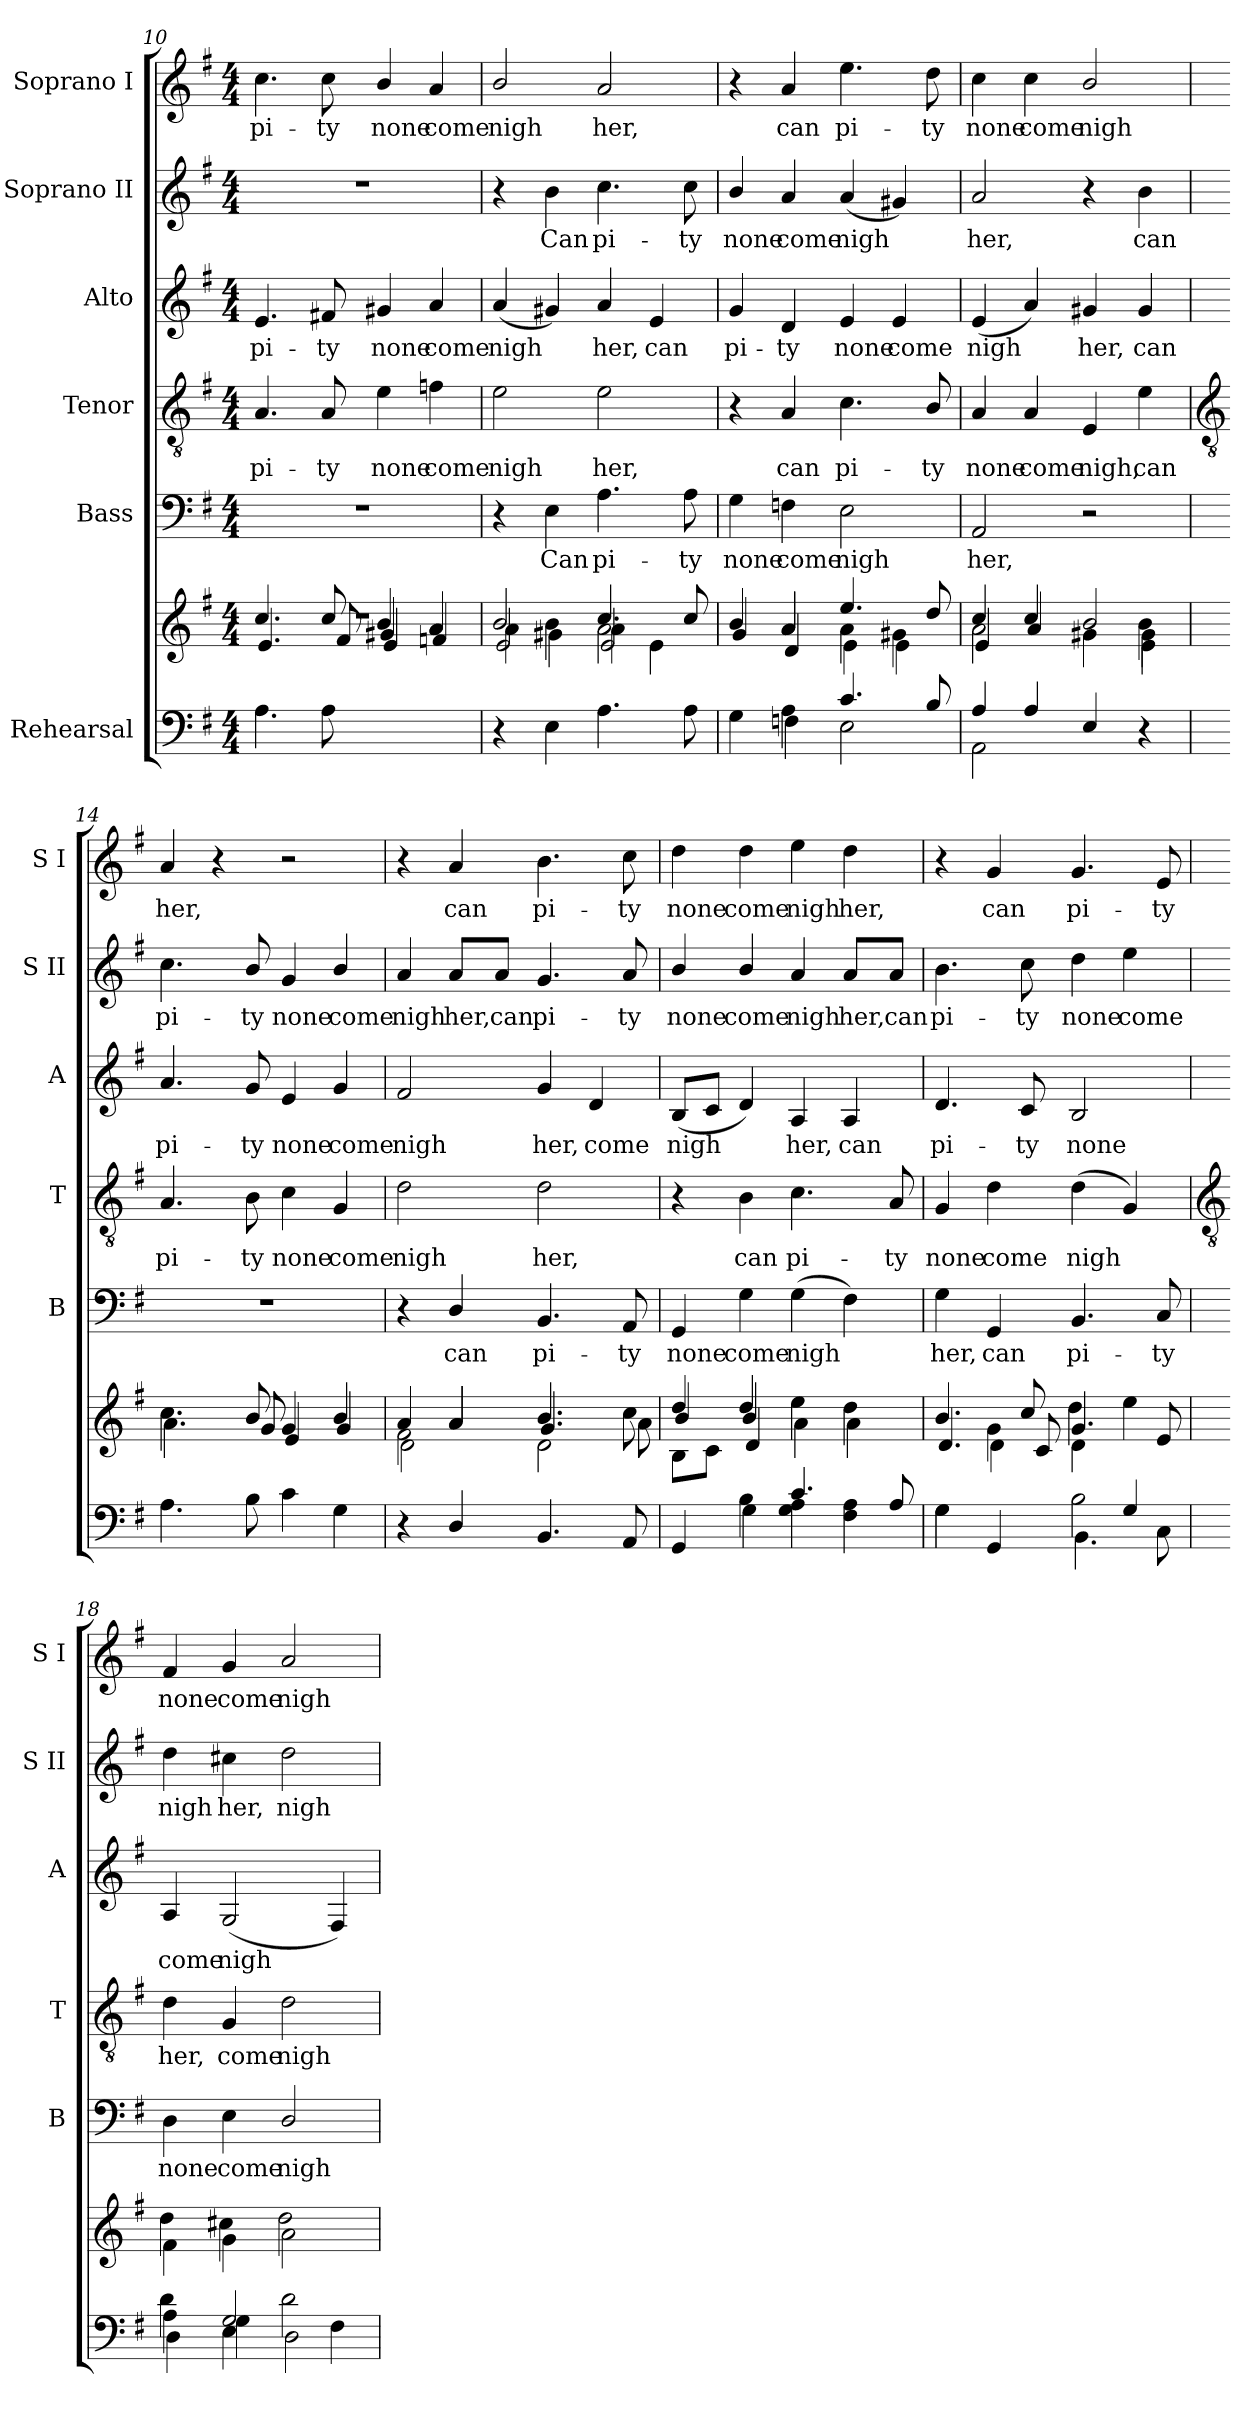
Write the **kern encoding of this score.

**kern	**kern	**kern	**text	**kern	**text	**kern	**text	**kern	**text	**kern	**text
*part6	*part6	*part5	*part5	*part4	*part4	*part3	*part3	*part2	*part2	*part1	*part1
*staff7	*staff6	*staff5	*staff5	*staff4	*staff4	*staff3	*staff3	*staff2	*staff2	*staff1	*staff1
*I"Rehearsal	*	*I"Bass	*	*I"Tenor	*	*I"Alto	*	*I"Soprano II	*	*I"Soprano I	*
*	*	*I'B	*	*I'T	*	*I'A	*	*I'S II	*	*I'S I	*
*clefF4	*clefG2	*clefF4	*	*clefGv2	*	*clefG2	*	*clefG2	*	*clefG2	*
*k[f#]	*k[f#]	*k[f#]	*	*k[f#]	*	*k[f#]	*	*k[f#]	*	*k[f#]	*
*G:	*G:	*G:	*	*G:	*	*G:	*	*G:	*	*G:	*
*M4/4	*M4/4	*M4/4	*	*M4/4	*	*M4/4	*	*M4/4	*	*M4/4	*
=10	=10	=10	=10	=10	=10	=10	=10	=10	=10	=10	=10
*^	*^	*	*	*	*	*	*	*	*	*	*
*	*	*	*^	*	*	*	*	*	*	*	*	*	*
*	*	*	*	*^	*	*	*	*	*	*	*	*	*	*
!	!	!	!	!	!	!	!	!	!LO:LY:b	!	!LO:LY:b	!	!	!	!LO:LY:b
4.A\	1ryy	4.cc/	1r	4.e/	2ryy	1r	.	4.A	pi-	4.e	pi-	1r	.	4.cc	pi-
!	!	!	!	!	!	!	!	!	!LO:LY:b	!	!LO:LY:b	!	!	!	!LO:LY:b
8A\	.	8cc/	.	8f#/	.	.	.	8A	-ty	8f#X	-ty	.	.	8cc	-ty
!	!	!	!	!	!	!	!	!	!LO:LY:b	!	!LO:LY:b	!	!	!	!LO:LY:b
2ryy	.	4b/	.	4g#X/	4e/	.	.	4e	none	4g#X	none	.	.	4b/	none
!	!	!	!	!	!	!	!	!	!LO:LY:b	!	!LO:LY:b	!	!	!	!LO:LY:b
.	.	4a/	.	4a/	4fn/	.	.	4fn	come	4a	come	.	.	4a	come
*v	*v	*	*	*	*	*	*	*	*	*	*	*	*	*	*
=11	=11	=11	=11	=11	=11	=11	=11	=11	=11	=11	=11	=11	=11	=11
!	!	!	!	!	!	!	!	!LO:LY:b	!	!LO:LY:b	!	!	!	!LO:LY:b
4r	2b/	4ryy	4a\	2e/	4r	.	2e	nigh	(<4a	nigh	4r	.	2b/	nigh
!	!	!	!	!	!	!LO:LY:b	!	!	!	!	!	!LO:LY:b	!	!
4E\	.	4b\	4g#X\	.	4E	Can	.	.	4g#X)	.	4b	Can	.	.
!	!	!	!	!	!	!LO:LY:b	!	!LO:LY:b	!	!LO:LY:b	!	!LO:LY:b	!	!LO:LY:b
4.A\	2a\	4.cc/	4a\	2e/	4.A	pi-	2e	her,	4a	her,	4.cc	pi-	2a	her,
!	!	!	!	!	!	!	!	!	!	!LO:LY:b	!	!	!	!
.	.	.	4e\	.	.	.	.	.	4e	can	.	.	.	.
!	!	!	!	!	!	!LO:LY:b	!	!	!	!	!	!LO:LY:b	!	!
8A\	.	8cc/	.	.	8A	-ty	.	.	.	.	8cc	-ty	.	.
*	*	*	*v	*v	*	*	*	*	*	*	*	*	*	*
=12	=12	=12	=12	=12	=12	=12	=12	=12	=12	=12	=12	=12	=12
*^	*	*	*	*	*	*	*	*	*	*	*	*	*
!	!	!	!	!	!	!LO:LY:b	!	!	!	!LO:LY:b	!	!LO:LY:b	!	!
4ryy	4G\	4ryy	4b/	4g/	4G	none	4r	.	4g	pi-	4b/	none	4r	.
!	!	!	!	!	!	!LO:LY:b	!	!LO:LY:b	!	!LO:LY:b	!	!LO:LY:b	!	!LO:LY:b
4A\	4Fn\	4a/	4a/	4d/	4Fn	come	4A	can	4d	-ty	4a	come	4a	can
!	!	!	!	!	!	!LO:LY:b	!	!LO:LY:b	!	!LO:LY:b	!	!LO:LY:b	!	!LO:LY:b
4.c/	2E\	4.ee/	4a\	4e\	2E	nigh	4.c	pi-	4e	none	(<4a	nigh	4.ee	pi-
!	!	!	!	!	!	!	!	!	!	!LO:LY:b	!	!	!	!
.	.	.	4g#X\	4e\	.	.	.	.	4e	come	4g#X)	.	.	.
!	!	!	!	!	!	!	!	!LO:LY:b	!	!	!	!	!	!LO:LY:b
8B/	.	8dd/	.	.	.	.	8B/	-ty	.	.	.	.	8dd	-ty
=13	=13	=13	=13	=13	=13	=13	=13	=13	=13	=13	=13	=13	=13	=13
*	*	*	*	*^	*	*	*	*	*	*	*	*	*	*
!	!	!	!	!	!	!	!LO:LY:b	!	!LO:LY:b	!	!LO:LY:b	!	!LO:LY:b	!	!LO:LY:b
4A/	2AA\	4cc/	2a\	4e/	2.ryy	2AA	her,	4A	none	(<4e	nigh	2a	her,	4cc	none
!	!	!	!	!	!	!	!	!	!LO:LY:b	!	!	!	!	!	!LO:LY:b
4A/	.	4cc/	.	4a/	.	.	.	4A	come	4a)	.	.	.	4cc	come
!	!	!	!	!	!	!	!	!	!LO:LY:b	!	!LO:LY:b	!	!	!	!LO:LY:b
4E/	4ryy	2b/	4ryy	4g#X\	.	2r	.	4E	nigh,	4g#X	her,	4r	.	2b/	nigh
!	!	!	!	!	!	!	!	!	!LO:LY:b	!	!LO:LY:b	!	!LO:LY:b	!	!
4ryy	4r	.	4b\	4g#\	4e\	.	.	4e	can	4g#	can	4b	can	.	.
*	*	*v	*v	*v	*v	*	*	*	*	*	*	*	*	*	*
!!LO:LB:g=z
=14	=14	=14	=14	=14	=14	=14	=14	=14	=14	=14	=14	=14
*	*	*	*	*	*clefGv2	*	*	*	*	*	*	*
*	*	*^	*	*	*	*	*	*	*	*	*	*
*	*	*	*^	*	*	*	*	*	*	*	*	*	*
*	*	*	*	*^	*	*	*	*	*	*	*	*	*	*
!	!	!	!	!	!	!	!	!	!LO:LY:b	!	!LO:LY:b	!	!LO:LY:b	!	!LO:LY:b
*	*	*	*	*v	*v	*	*	*	*	*	*	*	*	*	*
4.A\	1ryy	1ryy	4.cc\	4.a\	1r	.	4.A	pi-	4.a	pi-	4.cc	pi-	4a	her,
.	.	.	.	.	.	.	.	.	.	.	.	.	4r	.
!	!	!	!	!	!	!	!	!LO:LY:b	!	!LO:LY:b	!	!LO:LY:b	!	!
8B\	.	.	8b/	8g/	.	.	8B	-ty	8g	-ty	8b/	-ty	.	.
!	!	!	!	!	!	!	!	!LO:LY:b	!	!LO:LY:b	!	!LO:LY:b	!	!
4c\	.	.	4g/	4e/	.	.	4c	none	4e	none	4g	none	2r	.
!	!	!	!	!	!	!	!	!LO:LY:b	!	!LO:LY:b	!	!LO:LY:b	!	!
4G\	.	.	4b/	4g/	.	.	4G	come	4g	come	4b/	come	.	.
*v	*v	*	*	*	*	*	*	*	*	*	*	*	*	*
=15	=15	=15	=15	=15	=15	=15	=15	=15	=15	=15	=15	=15	=15
*	*	*	*^	*	*	*	*	*	*	*	*	*	*
!	!	!	!	!	!	!	!	!LO:LY:b	!	!LO:LY:b	!	!LO:LY:b	!	!
4r	4ryy	4a/	2f#\	2d\	4r	.	2d	nigh	2f#	nigh	4a	nigh	4r	.
!	!	!	!	!	!	!LO:LY:b	!	!	!	!	!	!LO:LY:b	!	!LO:LY:b
4D/	4a/	4a/	.	.	4D/	can	.	.	.	.	8a/L	her,	4a	can
!	!	!	!	!	!	!	!	!	!	!	!	!LO:LY:b	!	!
.	.	.	.	.	.	.	.	.	.	.	8a/J	can	.	.
!	!	!	!	!	!	!LO:LY:b	!	!LO:LY:b	!	!LO:LY:b	!	!LO:LY:b	!	!LO:LY:b
4.BB/	4.b/	4.g/	2ryy	2d\	4.BB	pi-	2d	her,	4g	her,	4.g	pi-	4.b	pi-
!	!	!	!	!	!	!	!	!	!	!LO:LY:b	!	!	!	!
.	.	.	.	.	.	.	.	.	4d	come	.	.	.	.
!	!	!	!	!	!	!LO:LY:b	!	!	!	!	!	!LO:LY:b	!	!LO:LY:b
8AA/	8cc\	8a\	.	.	8AA	-ty	.	.	.	.	8a	-ty	8cc	-ty
*	*	*	*v	*v	*	*	*	*	*	*	*	*	*	*
=16	=16	=16	=16	=16	=16	=16	=16	=16	=16	=16	=16	=16	=16
*^	*	*	*	*	*	*	*	*	*	*	*	*	*
!	!	!	!	!	!	!LO:LY:b	!	!	!	!LO:LY:b	!	!LO:LY:b	!	!LO:LY:b
4ryy	4GG/	4dd/	4b/	8B\L	4GG	none	4r	.	(<8BL	nigh	4b/	none	4dd	none
.	.	.	.	8c\J	.	.	.	.	8cJ	.	.	.	.	.
!	!	!	!	!	!	!LO:LY:b	!	!LO:LY:b	!	!	!	!LO:LY:b	!	!LO:LY:b
4B\	4G\	4dd/	4b/	4d/	4G	come	4B	can	4d)	.	4b/	come	4dd	come
!	!	!	!	!	!	!LO:LY:b	!	!LO:LY:b	!	!LO:LY:b	!	!LO:LY:b	!	!LO:LY:b
4.c/	4G\ 4A\	4ee\	4a\	2ryy	(>4G	nigh	4.c	pi-	4A	her,	4a	nigh	4ee	nigh
!	!	!	!	!	!	!	!	!	!	!LO:LY:b	!	!LO:LY:b	!	!LO:LY:b
.	4F#\ 4A\	4dd\	4a\	.	4F#)	.	.	.	4A	can	8a/L	her,	4dd	her,
!	!	!	!	!	!	!	!	!LO:LY:b	!	!	!	!LO:LY:b	!	!
8A/	.	.	.	.	.	.	8A	-ty	.	.	8a/J	can	.	.
=17	=17	=17	=17	=17	=17	=17	=17	=17	=17	=17	=17	=17	=17	=17
*	*^	*	*	*^	*	*	*	*	*	*	*	*	*	*
!	!	!	!	!	!	!	!	!LO:LY:b	!	!LO:LY:b	!	!LO:LY:b	!	!LO:LY:b	!	!
2ryy	4G\	4G\	4ryy	4.b/	4.d/	4ryy	4G	her,	4G	none	4.d	pi-	4.b	pi-	4r	.
!	!	!	!	!	!	!	!	!LO:LY:b	!	!LO:LY:b	!	!	!	!	!	!LO:LY:b
.	2ryy	4GG/	4g\	.	.	4d\	4GG	can	4d	come	.	.	.	.	4g	can
!	!	!	!	!	!	!	!	!	!	!	!	!LO:LY:b	!	!LO:LY:b	!	!
.	.	.	.	8cc/	8c/	.	.	.	.	.	8c	-ty	8cc	-ty	.	.
!	!	!	!	!	!	!	!	!LO:LY:b	!	!LO:LY:b	!	!LO:LY:b	!	!LO:LY:b	!	!LO:LY:b
2B\	.	4.BB\	4.g/	4dd\	2ryy	4d\	4.BB	pi-	(<4d	nigh	2B	none	4dd	none	4.g	pi-
!	!	!	!	!	!	!	!	!	!	!	!	!	!	!LO:LY:b	!	!
.	4G/	.	.	4ee\	.	4ryy	.	.	4G)	.	.	.	4ee	come	.	.
!	!	!	!	!	!	!	!	!LO:LY:b	!	!	!	!	!	!	!	!LO:LY:b
.	.	8C\	8e/	.	.	.	8C	-ty	.	.	.	.	.	.	8e	-ty
*	*	*	*v	*v	*v	*v	*	*	*	*	*	*	*	*	*	*
!!LO:LB:g=z
=18	=18	=18	=18	=18	=18	=18	=18	=18	=18	=18	=18	=18	=18
*	*	*	*	*	*	*clefGv2	*	*	*	*	*	*	*
*	*	*	*^	*	*	*	*	*	*	*	*	*	*
!	!	!	!	!	!	!LO:LY:b	!	!LO:LY:b	!	!LO:LY:b	!	!LO:LY:b	!	!LO:LY:b
4A\	4d\	4D\	4f#\	4dd\	4D	none	4d	her,	4A	come	4dd	nigh	4f#	none
!	!	!	!	!	!	!LO:LY:b	!	!LO:LY:b	!	!LO:LY:b	!	!LO:LY:b	!	!LO:LY:b
2G/	4G\	4E\	4g\	4cc#X\	4E	come	4G	come	(<2G	nigh	4cc#X	her,	4g	come
!	!	!	!	!	!	!LO:LY:b	!	!LO:LY:b	!	!	!	!LO:LY:b	!	!LO:LY:b
.	2d\	2D\	2a\	2dd\	2D/	nigh	2d	nigh	.	.	2dd	nigh	2a	nigh
4F#\	.	.	.	.	.	.	.	.	4F#)	.	.	.	.	.
*v	*v	*v	*	*	*	*	*	*	*	*	*	*	*	*
*	*v	*v	*	*	*	*	*	*	*	*	*	*
=	=	=	=	=	=	=	=	=	=	=	=
*-	*-	*-	*-	*-	*-	*-	*-	*-	*-	*-	*-
